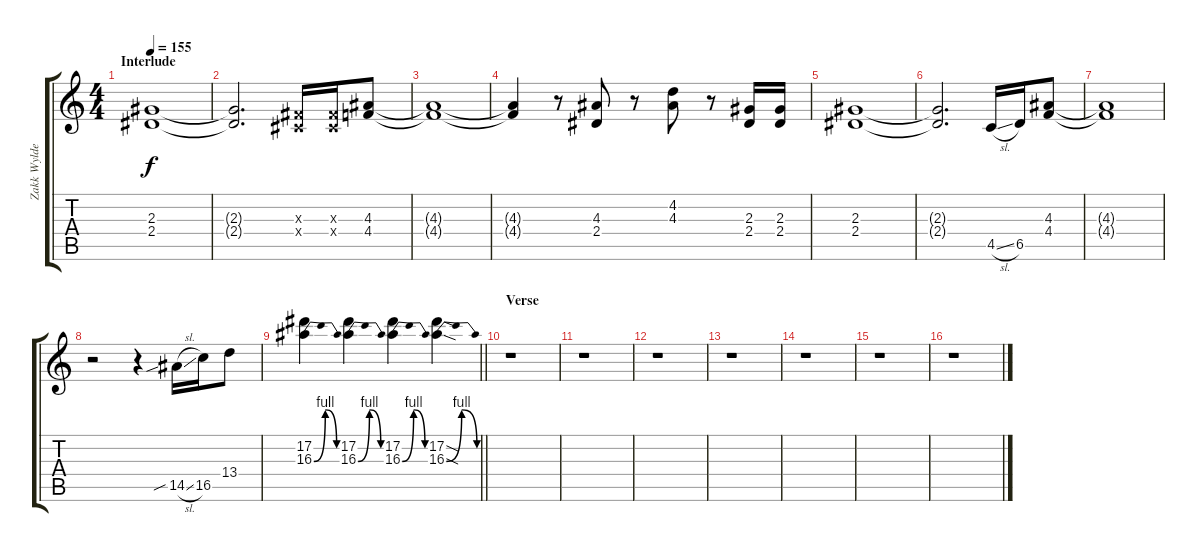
\track ("Zakk Wylde - Lead Guitar" "Zakk Wylde") {instrument distortionguitar}
\staff {score tabs}
\tuning (Eb4 Bb3 Gb3 Db3 Ab2 Eb2) {hide}
\ts (4 4)
\section ("" "Interlude")
\tempo 155
\clef g2
\ks c
(2.3 2.4).1{dy f} |
(2.3{t} 2.4{t}).2{d} (0.3{x} 0.4{x}).16 (0.3{x} 0.4{x}).16 (4.3 4.4).8 |
(4.3{t} 4.4{t}).1 |
(4.3{t} 4.4{t}).4 r.8 (4.3 2.4).8 r.8 (4.2 4.3).8 r.8 (2.3 2.4).16 (2.3 2.4).16 |
(2.3 2.4).1 |
(2.3{t} 2.4{t}).2{d} 4.5{sl}.16 6.5.16 (4.3 4.4).8 |
(4.3{t} 4.4{t}).1 |
r.2 r.4 14.5{sib sl}.16 16.5.16 13.4.8 |
\barLineRight lightlight
(17.2 16.3{be (bendrelease 0 0 10 4 57 4 60 0)}).4 (17.2 16.3{be (bendrelease 0 0 10 4 57 4 60 0)}).4 (17.2 16.3{be (bendrelease 0 0 10 4 57 4 60 0)}).4 (17.2{sod} 16.3{be (bendrelease 0 0 10 4 57 4 60 0) sod}).4 |
\section ("" "Verse")
r.1 |
r.1 |
r.1 |
r.1 |
r.1 |
r.1 |
r.1
